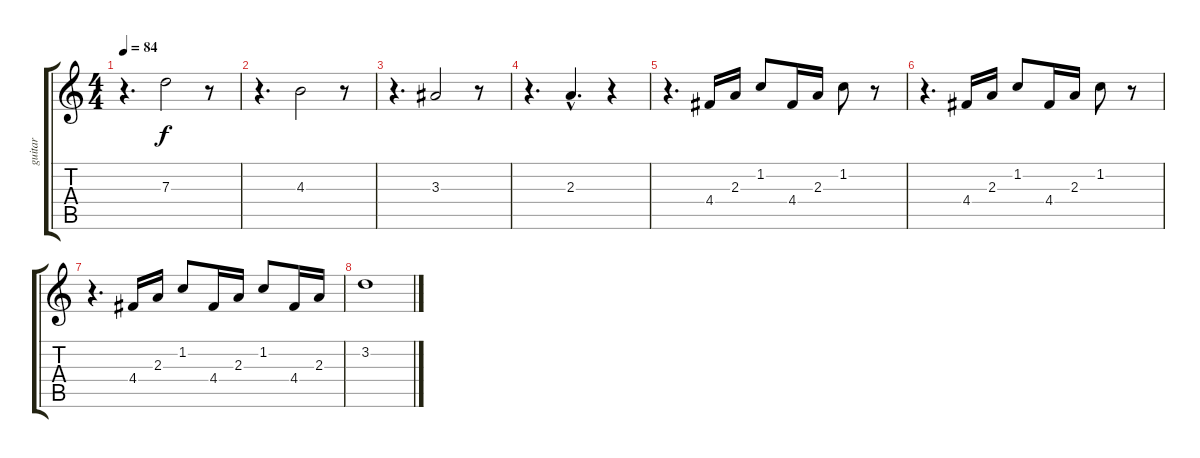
\track ("guitar" "guitar") {instrument acousticguitarsteel}
\staff {score tabs}
\tuning (E4 B3 G3 D3 A2 E2) {hide}
\ts (4 4)
\tempo 84
\clef g2
\ks c
r.4{d dy f} 7.3.2 r.8 |
r.4{d} 4.3.2 r.8 |
r.4{d} 3.3.2 r.8 |
r.4{d} 2.3{hac}.4{d} r.4 |
r.4{d} 4.4.16 2.3.16 1.2.8 4.4.16 2.3.16 1.2.8 r.8 |
r.4{d} 4.4.16 2.3.16 1.2.8 4.4.16 2.3.16 1.2.8 r.8 |
r.4{d} 4.4.16 2.3.16 1.2.8 4.4.16 2.3.16 1.2.8 4.4.16 2.3.16 |
3.2.1
